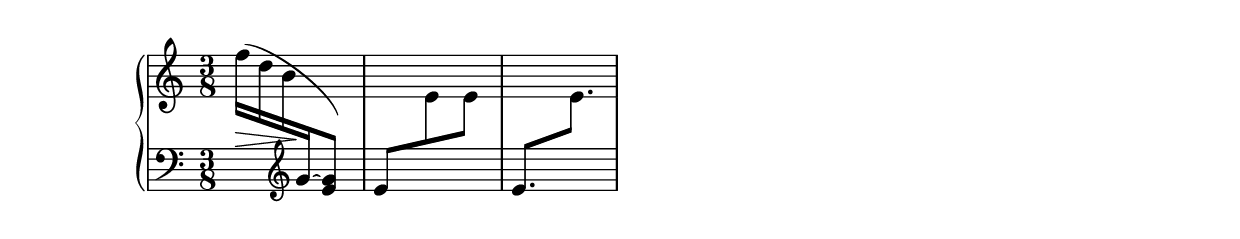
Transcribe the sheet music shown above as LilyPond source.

\version "2.6.0"
\header {
    texidoc = "Cross staff  (kneed) beams do not cause extreme slopes."
}

\score {
    \context PianoStaff <<
    \context Staff = "up"
    \relative c'' <<
        {
	    \stemDown
            f16( \> d b\! \change Staff = down \stemUp
            \clef treble g ~ < g e>8)
	    
	     e[ \change Staff = up
	    \stemDown
	    e e]
	    \change Staff = down
	    \stemUp
	    e8.[
		\change Staff = up
	    \stemDown
	    e8.]
	    
	} \\
    >>
    \context Staff = "down" {
        \time 3/8 \clef bass s4.*3 }
    >>
    \layout { raggedright = ##t}
}

